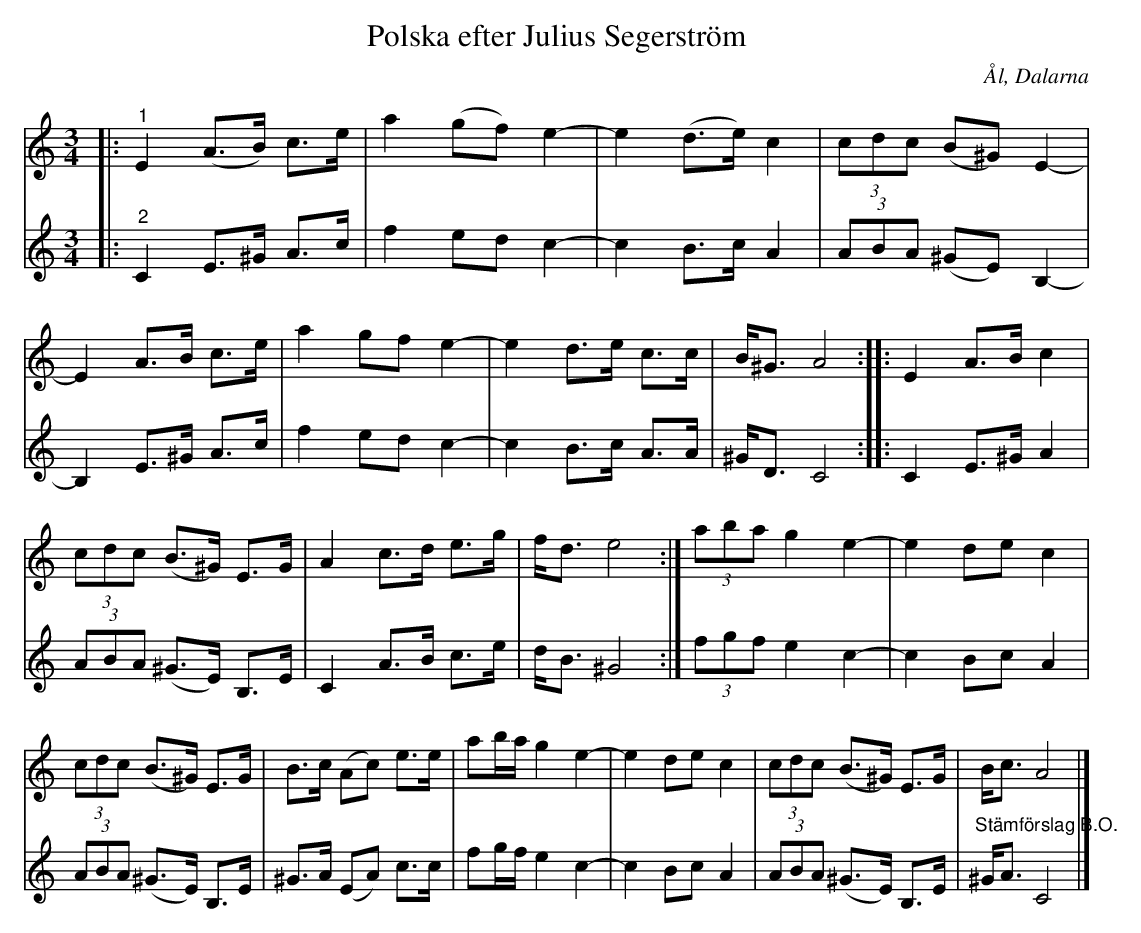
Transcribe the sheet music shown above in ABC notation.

X:1
T:Polska efter Julius Segerström
O:Ål, Dalarna
L:1/8
M:3/4
K:Am
V:1
|:"^1" E2 (A>B) c>e | a2 (gf) e2- | e2 (d>e) c2 | (3cdc (B^G) E2- |
E2 A>B c>e | a2 gf e2- | e2 d>e c>c | B<^G A4 ::
E2 A>B c2 | (3cdc (B>^G) E>G | A2 c>d e>g | f<d e4 :|
(3aba g2 e2- | e2 de c2 | (3cdc (B>^G) E>G | B>c (Ac) e>e |
ab/a/ g2 e2- | e2 de c2 | (3cdc (B>^G) E>G | B<c A4 |]
V:2
|:"^2" C2 E>^G A>c | f2 ed c2- | c2 B>c A2 | (3ABA (^GE) B,2- |
B,2 E>^G A>c | f2 ed c2- | c2 B>c A>A | ^G<D C4 ::
C2 E>^G A2 | (3ABA (^G>E) B,>E | C2 A>B c>e | d<B ^G4 :|
(3fgf e2 c2- | c2 Bc A2 | (3ABA (^G>E) B,>E | ^G>A (EA) c>c |
fg/f/ e2 c2- | c2 Bc A2 | (3ABA (^G>E) B,>E | "^Stämförslag B.O." ^G<A C4 |]
